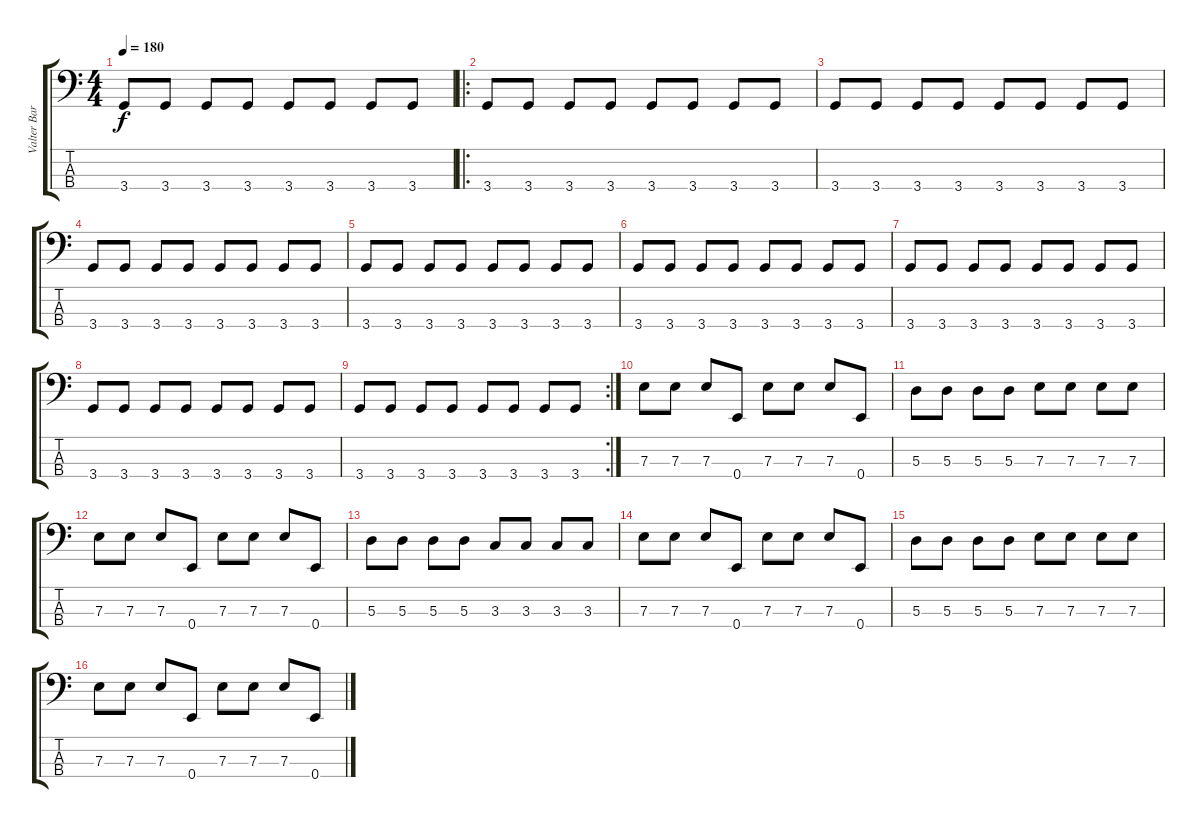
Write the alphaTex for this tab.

\track ("Valter Barros" "Valter Bar") {instrument electricbasspick}
\staff {score tabs}
\tuning (G2 D2 A1 E1) {hide}
\ts (4 4)
\tempo 180
\clef f4
\ks c
3.4.8{dy f} 3.4.8 3.4.8 3.4.8 3.4.8 3.4.8 3.4.8 3.4.8 |
\ro
3.4.8 3.4.8 3.4.8 3.4.8 3.4.8 3.4.8 3.4.8 3.4.8 |
3.4.8 3.4.8 3.4.8 3.4.8 3.4.8 3.4.8 3.4.8 3.4.8 |
3.4.8 3.4.8 3.4.8 3.4.8 3.4.8 3.4.8 3.4.8 3.4.8 |
3.4.8 3.4.8 3.4.8 3.4.8 3.4.8 3.4.8 3.4.8 3.4.8 |
3.4.8 3.4.8 3.4.8 3.4.8 3.4.8 3.4.8 3.4.8 3.4.8 |
3.4.8 3.4.8 3.4.8 3.4.8 3.4.8 3.4.8 3.4.8 3.4.8 |
3.4.8 3.4.8 3.4.8 3.4.8 3.4.8 3.4.8 3.4.8 3.4.8 |
\rc 2
3.4.8 3.4.8 3.4.8 3.4.8 3.4.8 3.4.8 3.4.8 3.4.8 |
7.3.8 7.3.8 7.3.8 0.4.8 7.3.8 7.3.8 7.3.8 0.4.8 |
5.3.8 5.3.8 5.3.8 5.3.8 7.3.8 7.3.8 7.3.8 7.3.8 |
7.3.8 7.3.8 7.3.8 0.4.8 7.3.8 7.3.8 7.3.8 0.4.8 |
5.3.8 5.3.8 5.3.8 5.3.8 3.3.8 3.3.8 3.3.8 3.3.8 |
7.3.8 7.3.8 7.3.8 0.4.8 7.3.8 7.3.8 7.3.8 0.4.8 |
5.3.8 5.3.8 5.3.8 5.3.8 7.3.8 7.3.8 7.3.8 7.3.8 |
7.3.8 7.3.8 7.3.8 0.4.8 7.3.8 7.3.8 7.3.8 0.4.8
